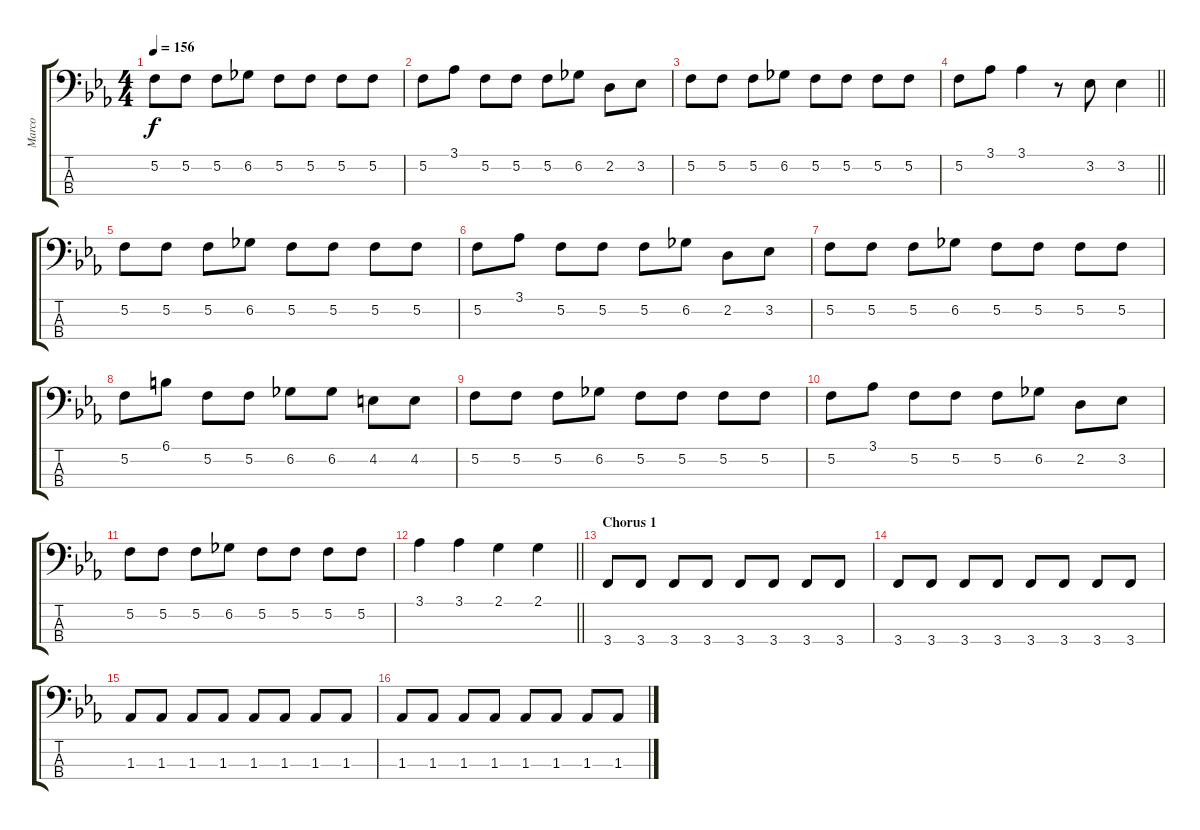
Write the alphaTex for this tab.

\track ("Marco" "Marco") {instrument electricbasspick}
\staff {score tabs}
\tuning (F2 C2 G1 D1) {hide}
\ts (4 4)
\tempo 156
\clef f4
\ks cminor
5.2.8{dy f} 5.2.8 5.2.8 6.2.8 5.2.8 5.2.8 5.2.8 5.2.8 |
5.2.8 3.1.8 5.2.8 5.2.8 5.2.8 6.2.8 2.2.8 3.2.8 |
5.2.8 5.2.8 5.2.8 6.2.8 5.2.8 5.2.8 5.2.8 5.2.8 |
\barLineRight lightlight
5.2.8 3.1.8 3.1.4 r.8 3.2.8 3.2.4 |
5.2.8 5.2.8 5.2.8 6.2.8 5.2.8 5.2.8 5.2.8 5.2.8 |
5.2.8 3.1.8 5.2.8 5.2.8 5.2.8 6.2.8 2.2.8 3.2.8 |
5.2.8 5.2.8 5.2.8 6.2.8 5.2.8 5.2.8 5.2.8 5.2.8 |
5.2.8 6.1.8 5.2.8 5.2.8 6.2.8 6.2.8 4.2.8 4.2.8 |
5.2.8 5.2.8 5.2.8 6.2.8 5.2.8 5.2.8 5.2.8 5.2.8 |
5.2.8 3.1.8 5.2.8 5.2.8 5.2.8 6.2.8 2.2.8 3.2.8 |
5.2.8 5.2.8 5.2.8 6.2.8 5.2.8 5.2.8 5.2.8 5.2.8 |
\barLineRight lightlight
3.1.4 3.1.4 2.1.4 2.1.4 |
\section ("" "Chorus 1")
3.4.8 3.4.8 3.4.8 3.4.8 3.4.8 3.4.8 3.4.8 3.4.8 |
3.4.8 3.4.8 3.4.8 3.4.8 3.4.8 3.4.8 3.4.8 3.4.8 |
1.3.8 1.3.8 1.3.8 1.3.8 1.3.8 1.3.8 1.3.8 1.3.8 |
1.3.8 1.3.8 1.3.8 1.3.8 1.3.8 1.3.8 1.3.8 1.3.8
